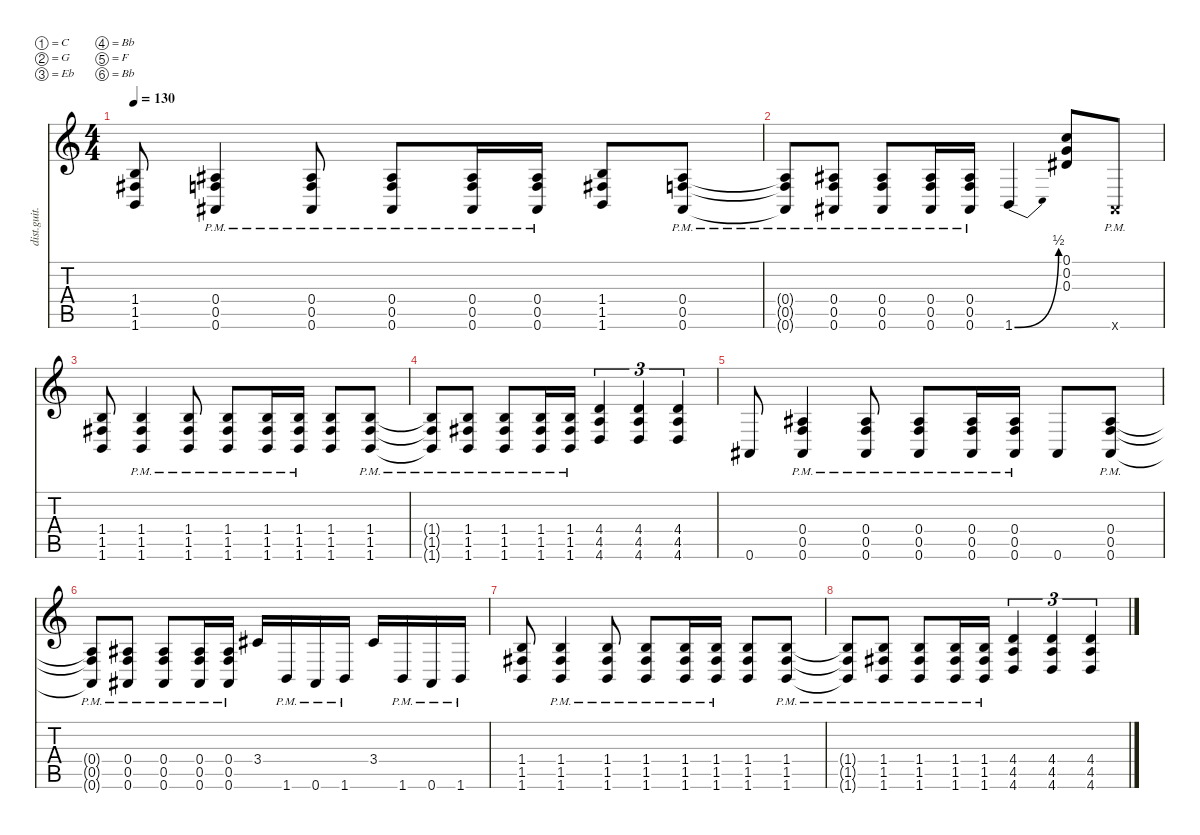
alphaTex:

\defaultSystemsLayout 4
\hideDynamics
\bracketExtendMode nobrackets
\otherSystemsTrackNameOrientation horizontal
\track ("Distortion Guitar" "dist.guit.") {instrument distortionguitar}
\staff {score tabs}
\tuning (C4 G3 Eb3 Bb2 F2 Bb1)
\ts (4 4)
\tempo 130
\clef g2
\ks c
(1.6 1.5{acc #} 1.4).8{dy mf instrument distortionguitar beam Up} (0.6{pm acc #} 0.5{pm} 0.4{pm acc #}).4{beam Up} (0.6{pm acc #} 0.4{pm acc #} 0.5{pm}).8{beam Up} (0.6{pm acc #} 0.5{pm} 0.4{pm acc #}).8{beam Up} (0.6{pm acc #} 0.5{pm} 0.4{pm acc #}).16{beam Up} (0.6{pm acc #} 0.5{pm} 0.4{pm acc #}).16{beam Up} (1.6 1.5{acc #} 1.4).8{beam Up} (0.6{pm acc #} 0.5{pm} 0.4{pm acc #}).8{beam Up} |
(0.6{pm t acc #} 0.5{pm t} 0.4{pm t acc #}).8{beam Up} (0.6{pm acc #} 0.5{pm} 0.4{pm acc #}).8{beam Up} (0.6{pm acc #} 0.4{pm acc #} 0.5{pm}).8{beam Up} (0.6{pm acc #} 0.5{pm} 0.4{pm acc #}).16{beam Up} (0.6{pm acc #} 0.4{pm acc #} 0.5{pm}).16{beam Up} 1.6{be (bend 0 0 13.799999999999999 2)}.4{beam Up} (0.1 0.2 0.3{acc #}).8{beam Up} 0.6{pm x acc #}.8{beam Up} |
(1.6 1.5{acc #} 1.4).8{beam Up} (1.6{pm} 1.5{pm acc #} 1.4{pm}).4{beam Up} (1.6{pm} 1.4{pm} 1.5{pm acc #}).8{beam Up} (1.6{pm} 1.5{pm acc #} 1.4{pm}).8{beam Up} (1.6{pm} 1.5{pm acc #} 1.4{pm}).16{beam Up} (1.6{pm} 1.5{pm acc #} 1.4{pm}).16{beam Up} (1.6 1.5{acc #} 1.4).8{beam Up} (1.6{pm} 1.5{pm acc #} 1.4{pm}).8{beam Up} |
(1.6{pm t} 1.5{pm t acc #} 1.4{pm t}).8{beam Up} (1.6{pm} 1.5{pm acc #} 1.4{pm}).8{beam Up} (1.6{pm} 1.4{pm} 1.5{pm acc #}).8{beam Up} (1.6{pm} 1.5{pm acc #} 1.4{pm}).16{beam Up} (1.6{pm} 1.4{pm} 1.5{pm acc #}).16{beam Up} (4.6 4.5 4.4).4{tu (3 2) beam Up} (4.4 4.6 4.5).4{tu (3 2) beam Up} (4.4 4.5 4.6).4{tu (3 2) beam Up} |
0.6{acc #}.8{beam Up} (0.6{pm acc #} 0.5{pm} 0.4{pm acc #}).4{beam Up} (0.6{pm acc #} 0.4{pm acc #} 0.5{pm}).8{beam Up} (0.6{pm acc #} 0.5{pm} 0.4{pm acc #}).8{beam Up} (0.6{pm acc #} 0.5{pm} 0.4{pm acc #}).16{beam Up} (0.6{pm acc #} 0.5{pm} 0.4{pm acc #}).16{beam Up} 0.6{acc #}.8{beam Up} (0.6{pm acc #} 0.5{pm} 0.4{pm acc #}).8{beam Up} |
(0.6{pm t acc #} 0.5{pm t} 0.4{pm t acc #}).8{beam Up} (0.6{pm acc #} 0.5{pm} 0.4{pm acc #}).8{beam Up} (0.6{pm acc #} 0.4{pm acc #} 0.5{pm}).8{beam Up} (0.6{pm acc #} 0.5{pm} 0.4{pm acc #}).16{beam Up} (0.6{pm acc #} 0.4{pm acc #} 0.5{pm}).16{beam Up} 3.4{acc #}.16{beam Up} 1.6{pm}.16{beam Up} 0.6{pm acc #}.16{beam Up} 1.6{pm}.16{beam Up} 3.4{acc #}.16{beam Up} 1.6{pm}.16{beam Up} 0.6{pm acc #}.16{beam Up} 1.6{pm}.16{beam Up} |
(1.6 1.5{acc #} 1.4).8{beam Up} (1.6{pm} 1.5{pm acc #} 1.4{pm}).4{beam Up} (1.6{pm} 1.4{pm} 1.5{pm acc #}).8{beam Up} (1.6{pm} 1.5{pm acc #} 1.4{pm}).8{beam Up} (1.6{pm} 1.5{pm acc #} 1.4{pm}).16{beam Up} (1.6{pm} 1.5{pm acc #} 1.4{pm}).16{beam Up} (1.6 1.5{acc #} 1.4).8{beam Up} (1.6{pm} 1.5{pm acc #} 1.4{pm}).8{beam Up} |
(1.6{pm t} 1.5{pm t acc #} 1.4{pm t}).8{beam Up} (1.6{pm} 1.5{pm acc #} 1.4{pm}).8{beam Up} (1.6{pm} 1.4{pm} 1.5{pm acc #}).8{beam Up} (1.6{pm} 1.5{pm acc #} 1.4{pm}).16{beam Up} (1.6{pm} 1.4{pm} 1.5{pm acc #}).16{beam Up} (4.6 4.5 4.4).4{tu (3 2) beam Up} (4.4 4.6 4.5).4{tu (3 2) beam Up} (4.4 4.5 4.6).4{tu (3 2) beam Up}
